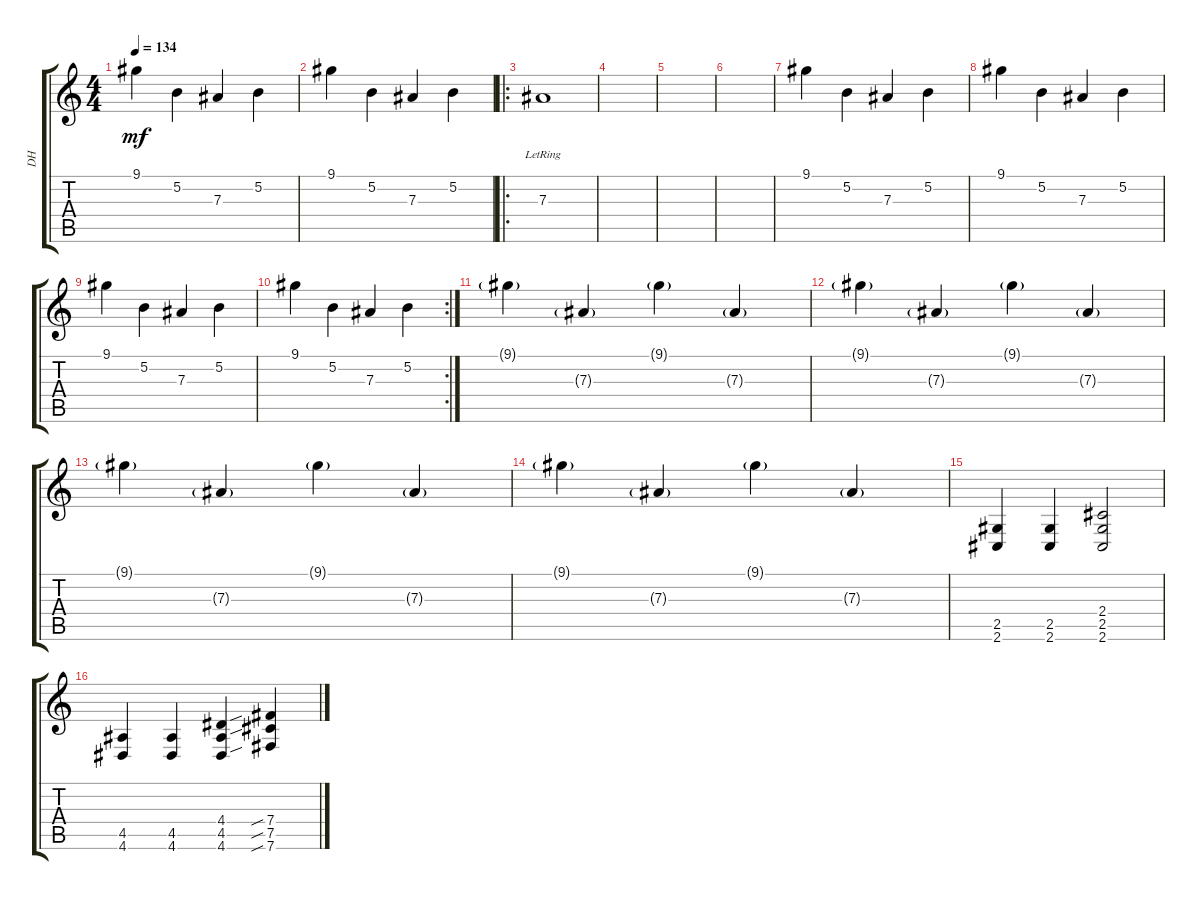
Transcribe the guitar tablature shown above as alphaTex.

\track ("DH" "DH") {instrument distortionguitar}
\staff {score tabs}
\tuning (B3 Gb3 Eb3 B2 Gb2 B1) {hide}
\ts (4 4)
\tempo 134
\clef g2
\ks c
9.1.4{dy mf} 5.2.4 7.3.4 5.2.4 |
9.1.4 5.2.4 7.3.4 5.2.4 |
\ro
7.3{lr}.1 |
|
|
|
9.1.4 5.2.4 7.3.4 5.2.4 |
9.1.4 5.2.4 7.3.4 5.2.4 |
9.1.4 5.2.4 7.3.4 5.2.4 |
\rc 2
9.1.4 5.2.4 7.3.4 5.2.4 |
9.1{g}.4 7.3{g}.4 9.1{g}.4 7.3{g}.4 |
9.1{g}.4 7.3{g}.4 9.1{g}.4 7.3{g}.4 |
9.1{g}.4 7.3{g}.4 9.1{g}.4 7.3{g}.4 |
9.1{g}.4 7.3{g}.4 9.1{g}.4 7.3{g}.4 |
(2.5 2.6).4 (2.5 2.6).4 (2.4 2.5 2.6).2 |
(4.5 4.6).4 (4.5 4.6).4 (4.4 4.5 4.6).4 (7.4{sib} 7.5{sib} 7.6{sib}).4
